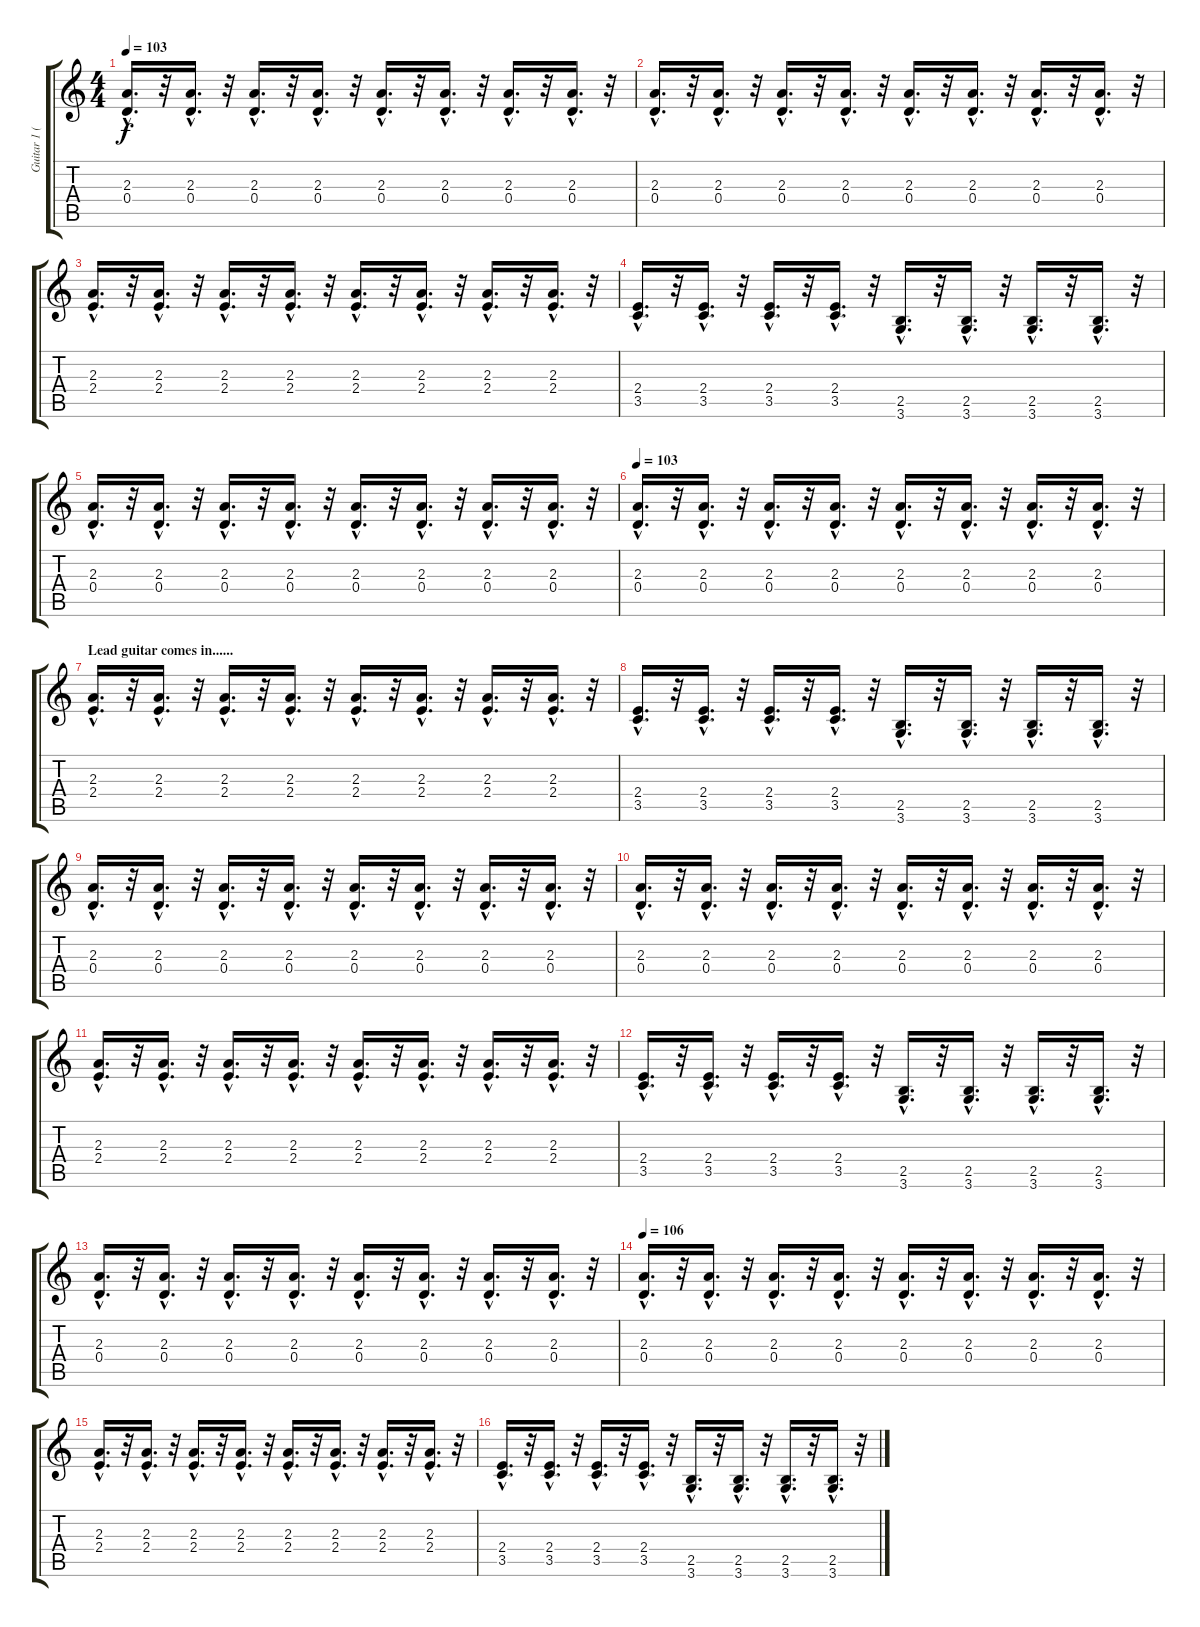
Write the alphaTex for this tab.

\track ("Guitar 1 (Part 2)" "Guitar 1 (") {instrument distortionguitar}
\staff {score tabs}
\tuning (E4 B3 G3 D3 A2 E2) {hide}
\ts (4 4)
\tempo 103
\clef g2
\ks c
(2.3{hac} 0.4{hac}).16{d dy f} r.32 (2.3{hac} 0.4{hac}).16{d} r.32 (2.3{hac} 0.4{hac}).16{d} r.32 (2.3{hac} 0.4{hac}).16{d} r.32 (2.3{hac} 0.4{hac}).16{d} r.32 (2.3{hac} 0.4{hac}).16{d} r.32 (2.3{hac} 0.4{hac}).16{d} r.32 (2.3{hac} 0.4{hac}).16{d} r.32 |
(2.3{hac} 0.4{hac}).16{d} r.32 (2.3{hac} 0.4{hac}).16{d} r.32 (2.3{hac} 0.4{hac}).16{d} r.32 (2.3{hac} 0.4{hac}).16{d} r.32 (2.3{hac} 0.4{hac}).16{d} r.32 (2.3{hac} 0.4{hac}).16{d} r.32 (2.3{hac} 0.4{hac}).16{d} r.32 (2.3{hac} 0.4{hac}).16{d} r.32 |
(2.3{hac} 2.4{hac}).16{d} r.32 (2.3{hac} 2.4{hac}).16{d} r.32 (2.3{hac} 2.4{hac}).16{d} r.32 (2.3{hac} 2.4{hac}).16{d} r.32 (2.3{hac} 2.4{hac}).16{d} r.32 (2.3{hac} 2.4{hac}).16{d} r.32 (2.3{hac} 2.4{hac}).16{d} r.32 (2.3{hac} 2.4{hac}).16{d} r.32 |
(2.4{hac} 3.5{hac}).16{d} r.32 (2.4{hac} 3.5{hac}).16{d} r.32 (2.4{hac} 3.5{hac}).16{d} r.32 (2.4{hac} 3.5{hac}).16{d} r.32 (2.5{hac} 3.6{hac}).16{d} r.32 (2.5{hac} 3.6{hac}).16{d} r.32 (2.5{hac} 3.6{hac}).16{d} r.32 (2.5{hac} 3.6{hac}).16{d} r.32 |
(2.3{hac} 0.4{hac}).16{d} r.32 (2.3{hac} 0.4{hac}).16{d} r.32 (2.3{hac} 0.4{hac}).16{d} r.32 (2.3{hac} 0.4{hac}).16{d} r.32 (2.3{hac} 0.4{hac}).16{d} r.32 (2.3{hac} 0.4{hac}).16{d} r.32 (2.3{hac} 0.4{hac}).16{d} r.32 (2.3{hac} 0.4{hac}).16{d} r.32 |
\tempo 103
(2.3{hac} 0.4{hac}).16{d} r.32 (2.3{hac} 0.4{hac}).16{d} r.32 (2.3{hac} 0.4{hac}).16{d} r.32 (2.3{hac} 0.4{hac}).16{d} r.32 (2.3{hac} 0.4{hac}).16{d} r.32 (2.3{hac} 0.4{hac}).16{d} r.32 (2.3{hac} 0.4{hac}).16{d} r.32 (2.3{hac} 0.4{hac}).16{d} r.32 |
\section ("" "Lead guitar comes in......")
(2.3{hac} 2.4{hac}).16{d} r.32 (2.3{hac} 2.4{hac}).16{d} r.32 (2.3{hac} 2.4{hac}).16{d} r.32 (2.3{hac} 2.4{hac}).16{d} r.32 (2.3{hac} 2.4{hac}).16{d} r.32 (2.3{hac} 2.4{hac}).16{d} r.32 (2.3{hac} 2.4{hac}).16{d} r.32 (2.3{hac} 2.4{hac}).16{d} r.32 |
(2.4{hac} 3.5{hac}).16{d} r.32 (2.4{hac} 3.5{hac}).16{d} r.32 (2.4{hac} 3.5{hac}).16{d} r.32 (2.4{hac} 3.5{hac}).16{d} r.32 (2.5{hac} 3.6{hac}).16{d} r.32 (2.5{hac} 3.6{hac}).16{d} r.32 (2.5{hac} 3.6{hac}).16{d} r.32 (2.5{hac} 3.6{hac}).16{d} r.32 |
(2.3{hac} 0.4{hac}).16{d} r.32 (2.3{hac} 0.4{hac}).16{d} r.32 (2.3{hac} 0.4{hac}).16{d} r.32 (2.3{hac} 0.4{hac}).16{d} r.32 (2.3{hac} 0.4{hac}).16{d} r.32 (2.3{hac} 0.4{hac}).16{d} r.32 (2.3{hac} 0.4{hac}).16{d} r.32 (2.3{hac} 0.4{hac}).16{d} r.32 |
(2.3{hac} 0.4{hac}).16{d} r.32 (2.3{hac} 0.4{hac}).16{d} r.32 (2.3{hac} 0.4{hac}).16{d} r.32 (2.3{hac} 0.4{hac}).16{d} r.32 (2.3{hac} 0.4{hac}).16{d} r.32 (2.3{hac} 0.4{hac}).16{d} r.32 (2.3{hac} 0.4{hac}).16{d} r.32 (2.3{hac} 0.4{hac}).16{d} r.32 |
(2.3{hac} 2.4{hac}).16{d} r.32 (2.3{hac} 2.4{hac}).16{d} r.32 (2.3{hac} 2.4{hac}).16{d} r.32 (2.3{hac} 2.4{hac}).16{d} r.32 (2.3{hac} 2.4{hac}).16{d} r.32 (2.3{hac} 2.4{hac}).16{d} r.32 (2.3{hac} 2.4{hac}).16{d} r.32 (2.3{hac} 2.4{hac}).16{d} r.32 |
(2.4{hac} 3.5{hac}).16{d} r.32 (2.4{hac} 3.5{hac}).16{d} r.32 (2.4{hac} 3.5{hac}).16{d} r.32 (2.4{hac} 3.5{hac}).16{d} r.32 (2.5{hac} 3.6{hac}).16{d} r.32 (2.5{hac} 3.6{hac}).16{d} r.32 (2.5{hac} 3.6{hac}).16{d} r.32 (2.5{hac} 3.6{hac}).16{d} r.32 |
(2.3{hac} 0.4{hac}).16{d} r.32 (2.3{hac} 0.4{hac}).16{d} r.32 (2.3{hac} 0.4{hac}).16{d} r.32 (2.3{hac} 0.4{hac}).16{d} r.32 (2.3{hac} 0.4{hac}).16{d} r.32 (2.3{hac} 0.4{hac}).16{d} r.32 (2.3{hac} 0.4{hac}).16{d} r.32 (2.3{hac} 0.4{hac}).16{d} r.32 |
\tempo 106
(2.3{hac} 0.4{hac}).16{d} r.32 (2.3{hac} 0.4{hac}).16{d} r.32 (2.3{hac} 0.4{hac}).16{d} r.32 (2.3{hac} 0.4{hac}).16{d} r.32 (2.3{hac} 0.4{hac}).16{d} r.32 (2.3{hac} 0.4{hac}).16{d} r.32 (2.3{hac} 0.4{hac}).16{d} r.32 (2.3{hac} 0.4{hac}).16{d} r.32 |
(2.3{hac} 2.4{hac}).16{d} r.32 (2.3{hac} 2.4{hac}).16{d} r.32 (2.3{hac} 2.4{hac}).16{d} r.32 (2.3{hac} 2.4{hac}).16{d} r.32 (2.3{hac} 2.4{hac}).16{d} r.32 (2.3{hac} 2.4{hac}).16{d} r.32 (2.3{hac} 2.4{hac}).16{d} r.32 (2.3{hac} 2.4{hac}).16{d} r.32 |
(2.4{hac} 3.5{hac}).16{d} r.32 (2.4{hac} 3.5{hac}).16{d} r.32 (2.4{hac} 3.5{hac}).16{d} r.32 (2.4{hac} 3.5{hac}).16{d} r.32 (2.5{hac} 3.6{hac}).16{d} r.32 (2.5{hac} 3.6{hac}).16{d} r.32 (2.5{hac} 3.6{hac}).16{d} r.32 (2.5{hac} 3.6{hac}).16{d} r.32
